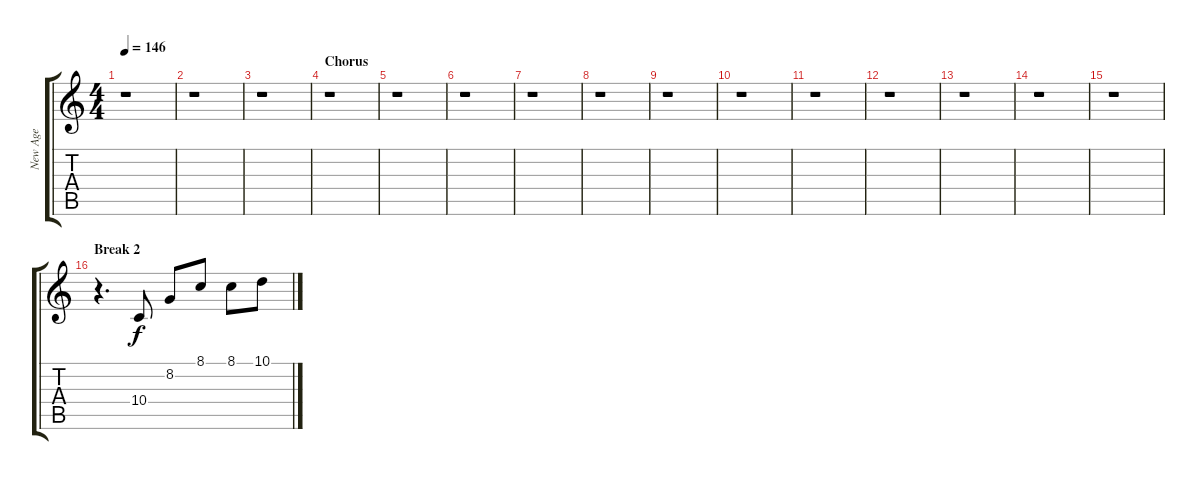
\track ("New Age" "New Age") {instrument synthstrings1}
\staff {score tabs}
\tuning (E4 B3 G3 D3 A2 E2) {hide}
\ts (4 4)
\tempo 146
\clef g2
\ks c
r.1{dy f} |
r.1 |
r.1 |
\section ("" "Chorus")
r.1 |
r.1 |
r.1 |
r.1 |
r.1 |
r.1 |
r.1 |
r.1 |
r.1 |
r.1 |
r.1 |
r.1 |
\section ("" "Break 2")
r.4{d volume 13} 10.4.8 8.2.8 8.1.8 8.1.8 10.1.8
